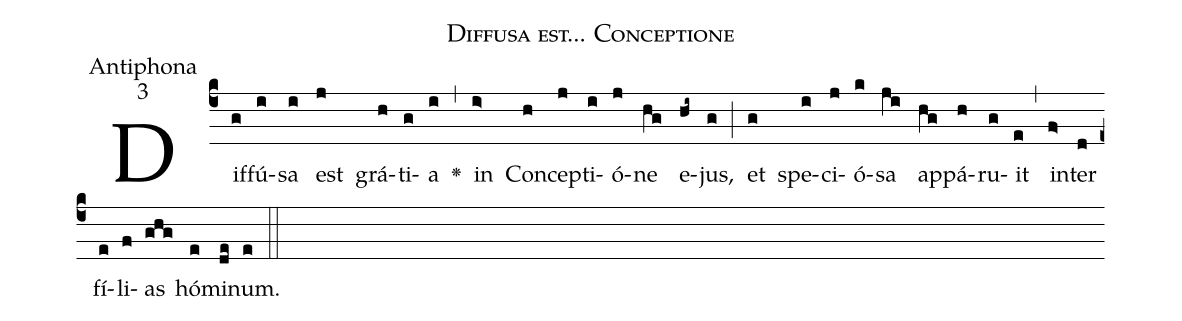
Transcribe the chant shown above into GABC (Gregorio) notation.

name:Diffusa est... Conceptione;
office-part:Antiphona;
mode:3;
%%
(c4)Dif(g)fú(i)sa(i) est(j) grá(h)ti(g)a(i) <v>\greheightstar</v>(,) in(i>) Con(h)cep(j)ti(i)ó(j)ne(hg) e(hi~)jus,(g) (;) et(g) spe(i)ci(j)ó(k)sa(ji) ap(hg)pá(h)ru(g)it(e) (,) in(f>)ter(d) fí(e)li(f)as(ghg) hó(e)mi(de)num.(e) (::)
